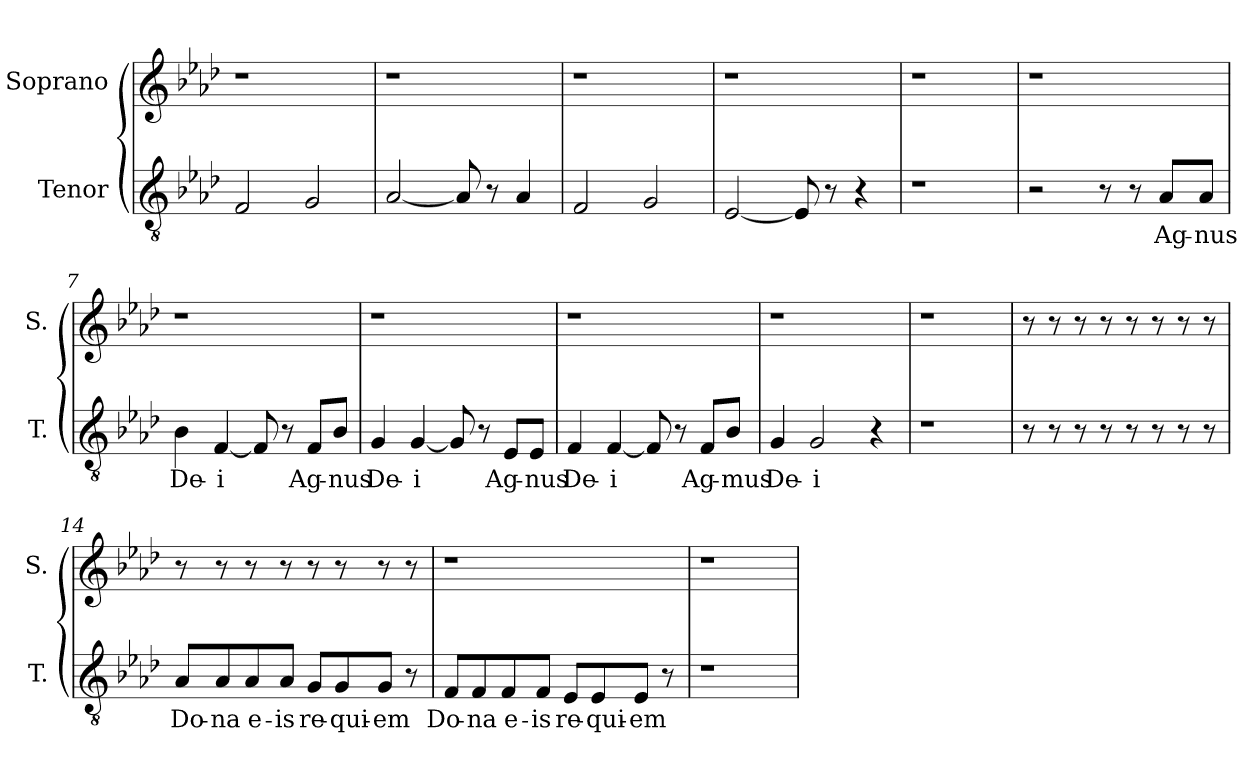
**kern	**text	**kern
*part2	*part2	*part1
*staff2	*staff2	*staff1
*I"Tenor	*	*I"Soprano
*I'T.	*	*I'S.
*clefGv2	*	*clefG2
*k[b-e-a-d-]	*	*k[b-e-a-d-]
*A-:	*	*A-:
=1	=1	=1
2F/	.	1r
2G/	.	.
=2	=2	=2
[2A-/	.	1r
8A-/]	.	.
8r	.	.
4A-/	.	.
=3	=3	=3
2F/	.	1r
2G/	.	.
=4	=4	=4
[2E-/	.	1r
8E-/]	.	.
8r	.	.
4r	.	.
=5	=5	=5
1r	.	1r
=6	=6	=6
2r	.	1r
8r	.	.
8r	.	.
8A-/L	Ag-	.
8A-/J	-nus	.
=7	=7	=7
4B-\	De-	1r
[4F/	-i	.
8F/]	.	.
8r	.	.
8F/L	Ag-	.
8B-/J	-nus	.
!!LO:LB:g=z
=8	=8	=8
4G/	De-	1r
[4G/	-i	.
8G/]	.	.
8r	.	.
8E-/L	Ag-	.
8E-/J	-nus	.
=9	=9	=9
4F/	De-	1r
[4F/	-i	.
8F/]	.	.
8r	.	.
8F/L	Ag-	.
8B-/J	-mus	.
=10	=10	=10
4G/	De-	1r
2G/	-i	.
4r	.	.
=11	=11	=11
1r	.	1r
=12	=12	=12
1r	.	1r
=13	=13	=13
8r	.	8r
8r	.	8r
8r	.	8r
8r	.	8r
8r	.	8r
8r	.	8r
8r	.	8r
8r	.	8r
!!LO:LB:g=z
=14	=14	=14
8A-/L	Do-	8r
8A-/	-na	8r
8A-/	e-	8r
8A-/J	-is	8r
8G/L	re-	8r
8G/	-qui-	8r
8G/J	-em	8r
8r	.	8r
=15	=15	=15
8F/L	Do-	1r
8F/	-na	.
8F/	e-	.
8F/J	-is	.
8E-/L	re-	.
8E-/	-qui-	.
8E-/J	-em	.
8r	.	.
=16	=16	=16
1r	.	1r
=17	=17	=17
1r	.	1r
==	==	==
*-	*-	*-
